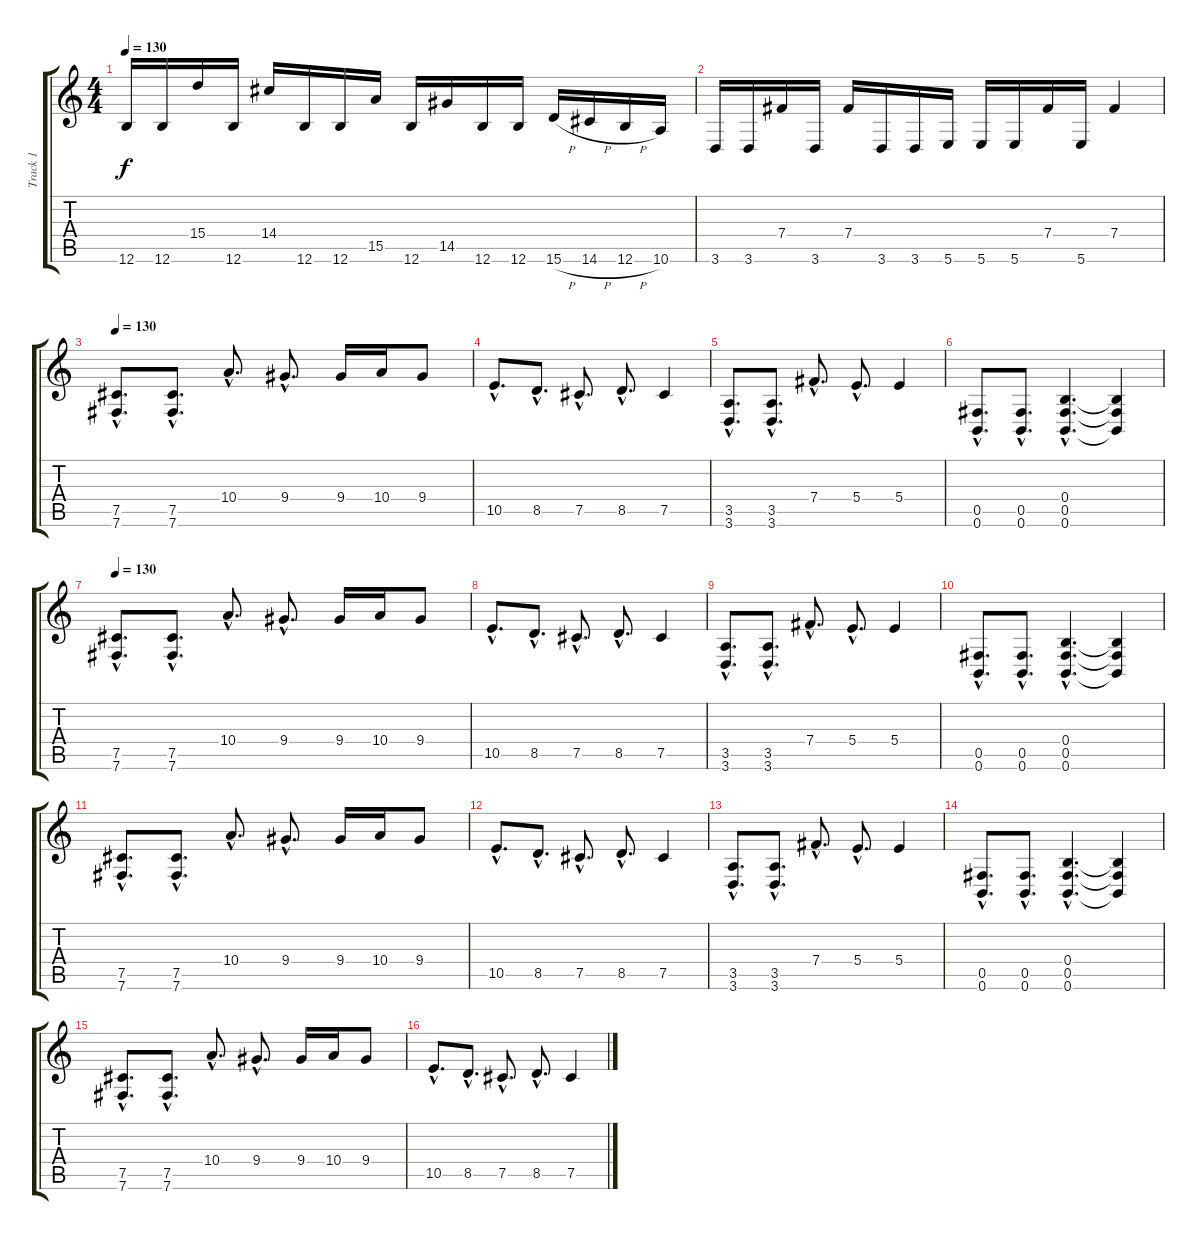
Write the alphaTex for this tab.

\track ("Track 1" "Track 1") {instrument distortionguitar}
\staff {score tabs}
\tuning (Db4 Ab3 E3 B2 Gb2 B1) {hide}
\ts (4 4)
\tempo 130
\clef g2
\ks c
12.6.16{dy f} 12.6.16 15.4.16 12.6.16 14.4.16 12.6.16 12.6.16 15.5.16 12.6.16 14.5.16 12.6.16 12.6.16 15.6{h}.16 14.6{h}.16 12.6{h}.16 10.6.16 |
3.6.16 3.6.16 7.4.16 3.6.16 7.4.16 3.6.16 3.6.16 5.6.16 5.6.16 5.6.16 7.4.16 5.6.16 7.4.4 |
\tempo 130
(7.5{hac} 7.6{hac}).8{d} (7.5{hac} 7.6{hac}).8{d} 10.4{hac}.8{d} 9.4{hac}.8{d} 9.4.16 10.4.16 9.4.8 |
10.5{hac}.8{d} 8.5{hac}.8{d} 7.5{hac}.8{d} 8.5{hac}.8{d} 7.5.4 |
(3.5{hac} 3.6{hac}).8{d} (3.5{hac} 3.6{hac}).8{d} 7.4{hac}.8{d} 5.4{hac}.8{d} 5.4.4 |
(0.5{hac} 0.6{hac}).8{d} (0.5{hac} 0.6{hac}).8{d} (0.4{hac} 0.5{hac} 0.6{hac}).4{d} (0.4{t} 0.5{t} 0.6{t}).4 |
\tempo 130
(7.5{hac} 7.6{hac}).8{d} (7.5{hac} 7.6{hac}).8{d} 10.4{hac}.8{d} 9.4{hac}.8{d} 9.4.16 10.4.16 9.4.8 |
10.5{hac}.8{d} 8.5{hac}.8{d} 7.5{hac}.8{d} 8.5{hac}.8{d} 7.5.4 |
(3.5{hac} 3.6{hac}).8{d} (3.5{hac} 3.6{hac}).8{d} 7.4{hac}.8{d} 5.4{hac}.8{d} 5.4.4 |
(0.5{hac} 0.6{hac}).8{d} (0.5{hac} 0.6{hac}).8{d} (0.4{hac} 0.5{hac} 0.6{hac}).4{d} (0.4{t} 0.5{t} 0.6{t}).4 |
(7.5{hac} 7.6{hac}).8{d} (7.5{hac} 7.6{hac}).8{d} 10.4{hac}.8{d} 9.4{hac}.8{d} 9.4.16 10.4.16 9.4.8 |
10.5{hac}.8{d} 8.5{hac}.8{d} 7.5{hac}.8{d} 8.5{hac}.8{d} 7.5.4 |
(3.5{hac} 3.6{hac}).8{d} (3.5{hac} 3.6{hac}).8{d} 7.4{hac}.8{d} 5.4{hac}.8{d} 5.4.4 |
(0.5{hac} 0.6{hac}).8{d} (0.5{hac} 0.6{hac}).8{d} (0.4{hac} 0.5{hac} 0.6{hac}).4{d} (0.4{t} 0.5{t} 0.6{t}).4 |
(7.5{hac} 7.6{hac}).8{d} (7.5{hac} 7.6{hac}).8{d} 10.4{hac}.8{d} 9.4{hac}.8{d} 9.4.16 10.4.16 9.4.8 |
10.5{hac}.8{d} 8.5{hac}.8{d} 7.5{hac}.8{d} 8.5{hac}.8{d} 7.5.4
